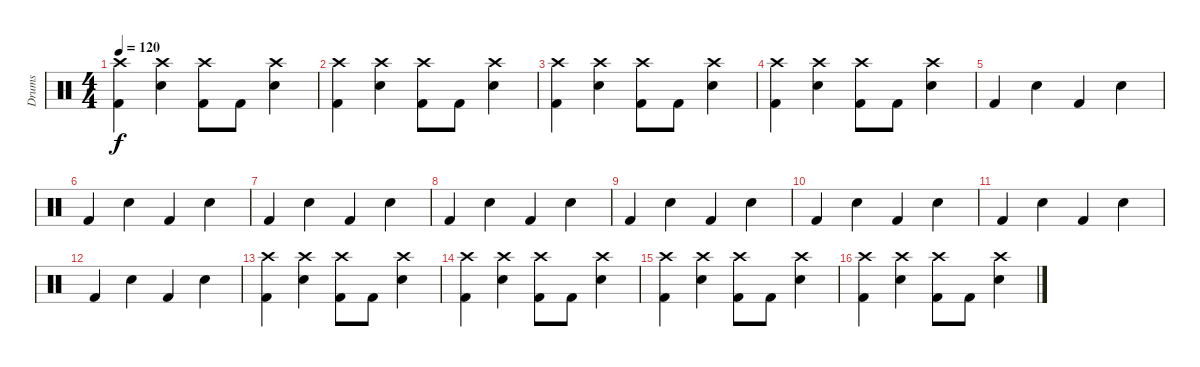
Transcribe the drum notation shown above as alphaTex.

\track ("Drums" "Drums") {instrument percussion}
\staff {score}
\articulation defaults
\ts (4 4)
\tempo 120
\clef neutral
\ks c
("Kick (hit) 2" "Crash high (hit)").4{dy f} ("Snare (hit) 2" "Crash high (hit)").4 ("Kick (hit) 2" "Crash high (hit)").8 "Kick (hit) 2".8 ("Snare (hit) 2" "Crash high (hit)").4 |
("Kick (hit) 2" "Crash high (hit)").4 ("Snare (hit) 2" "Crash high (hit)").4 ("Kick (hit) 2" "Crash high (hit)").8 "Kick (hit) 2".8 ("Snare (hit) 2" "Crash high (hit)").4 |
("Kick (hit) 2" "Crash high (hit)").4 ("Snare (hit) 2" "Crash high (hit)").4 ("Kick (hit) 2" "Crash high (hit)").8 "Kick (hit) 2".8 ("Snare (hit) 2" "Crash high (hit)").4 |
("Kick (hit) 2" "Crash high (hit)").4 ("Snare (hit) 2" "Crash high (hit)").4 ("Kick (hit) 2" "Crash high (hit)").8 "Kick (hit) 2".8 ("Snare (hit) 2" "Crash high (hit)").4 |
"Kick (hit) 2".4 "Snare (hit) 2".4 "Kick (hit) 2".4 "Snare (hit) 2".4 |
"Kick (hit) 2".4 "Snare (hit) 2".4 "Kick (hit) 2".4 "Snare (hit) 2".4 |
"Kick (hit) 2".4 "Snare (hit) 2".4 "Kick (hit) 2".4 "Snare (hit) 2".4 |
"Kick (hit) 2".4 "Snare (hit) 2".4 "Kick (hit) 2".4 "Snare (hit) 2".4 |
"Kick (hit) 2".4 "Snare (hit) 2".4 "Kick (hit) 2".4 "Snare (hit) 2".4 |
"Kick (hit) 2".4 "Snare (hit) 2".4 "Kick (hit) 2".4 "Snare (hit) 2".4 |
"Kick (hit) 2".4 "Snare (hit) 2".4 "Kick (hit) 2".4 "Snare (hit) 2".4 |
"Kick (hit) 2".4 "Snare (hit) 2".4 "Kick (hit) 2".4 "Snare (hit) 2".4 |
("Kick (hit) 2" "Crash high (hit)").4 ("Snare (hit) 2" "Crash high (hit)").4 ("Kick (hit) 2" "Crash high (hit)").8 "Kick (hit) 2".8 ("Snare (hit) 2" "Crash high (hit)").4 |
("Kick (hit) 2" "Crash high (hit)").4 ("Snare (hit) 2" "Crash high (hit)").4 ("Kick (hit) 2" "Crash high (hit)").8 "Kick (hit) 2".8 ("Snare (hit) 2" "Crash high (hit)").4 |
("Kick (hit) 2" "Crash high (hit)").4 ("Snare (hit) 2" "Crash high (hit)").4 ("Kick (hit) 2" "Crash high (hit)").8 "Kick (hit) 2".8 ("Snare (hit) 2" "Crash high (hit)").4 |
("Kick (hit) 2" "Crash high (hit)").4 ("Snare (hit) 2" "Crash high (hit)").4 ("Kick (hit) 2" "Crash high (hit)").8 "Kick (hit) 2".8 ("Snare (hit) 2" "Crash high (hit)").4
